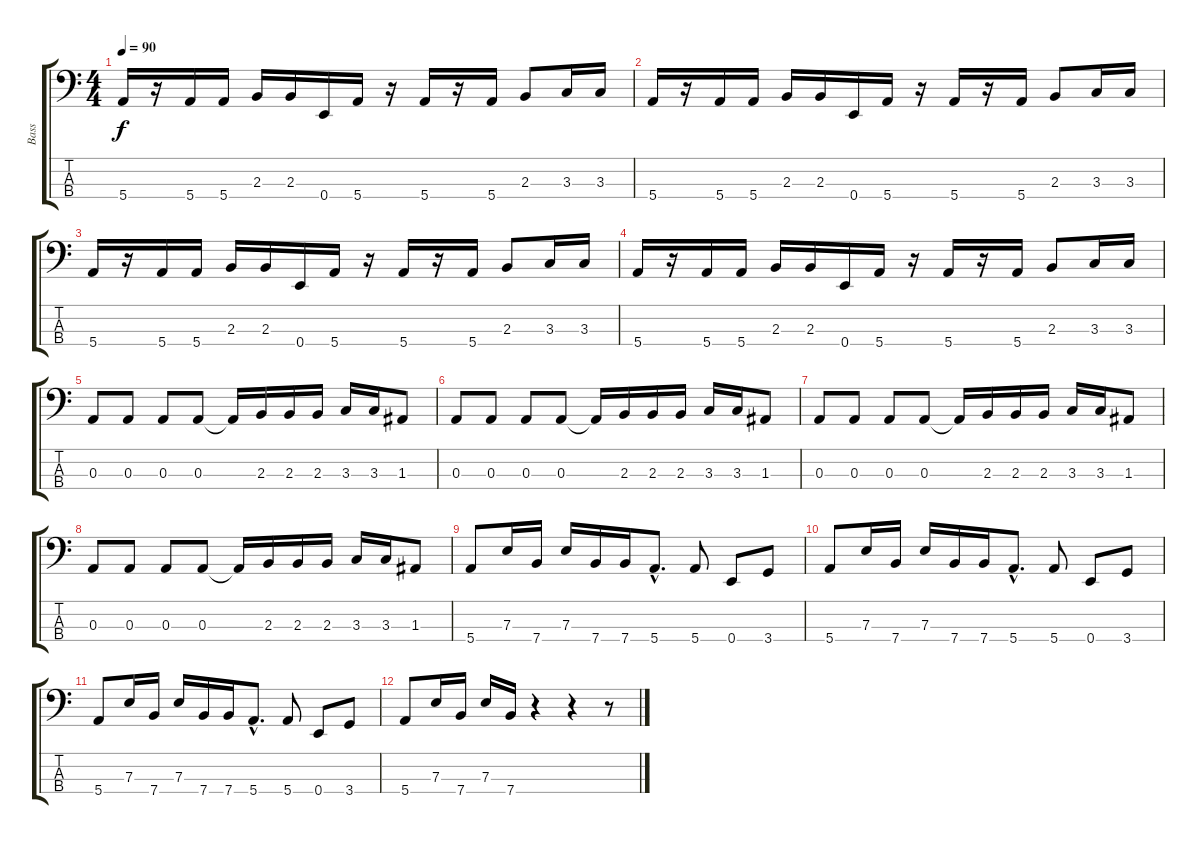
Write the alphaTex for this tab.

\track ("Bass" "Bass") {instrument electricbassfinger}
\staff {score tabs}
\tuning (G2 D2 A1 E1) {hide}
\ts (4 4)
\tempo 90
\clef f4
\ks c
5.4.16{dy f} r.16 5.4.16 5.4.16 2.3.16 2.3.16 0.4.16 5.4.16 r.16 5.4.16 r.16 5.4.16 2.3.8 3.3.16 3.3.16 |
5.4.16 r.16 5.4.16 5.4.16 2.3.16 2.3.16 0.4.16 5.4.16 r.16 5.4.16 r.16 5.4.16 2.3.8 3.3.16 3.3.16 |
5.4.16 r.16 5.4.16 5.4.16 2.3.16 2.3.16 0.4.16 5.4.16 r.16 5.4.16 r.16 5.4.16 2.3.8 3.3.16 3.3.16 |
5.4.16 r.16 5.4.16 5.4.16 2.3.16 2.3.16 0.4.16 5.4.16 r.16 5.4.16 r.16 5.4.16 2.3.8 3.3.16 3.3.16 |
0.3.8 0.3.8 0.3.8 0.3.8 0.3{t}.16 2.3.16 2.3.16 2.3.16 3.3.16 3.3.16 1.3.8 |
0.3.8 0.3.8 0.3.8 0.3.8 0.3{t}.16 2.3.16 2.3.16 2.3.16 3.3.16 3.3.16 1.3.8 |
0.3.8 0.3.8 0.3.8 0.3.8 0.3{t}.16 2.3.16 2.3.16 2.3.16 3.3.16 3.3.16 1.3.8 |
0.3.8 0.3.8 0.3.8 0.3.8 0.3{t}.16 2.3.16 2.3.16 2.3.16 3.3.16 3.3.16 1.3.8 |
5.4.8 7.3.16 7.4.16 7.3.16 7.4.16 7.4.16 5.4{hac}.8{d} 5.4.8 0.4.8 3.4.8 |
5.4.8 7.3.16 7.4.16 7.3.16 7.4.16 7.4.16 5.4{hac}.8{d} 5.4.8 0.4.8 3.4.8 |
5.4.8 7.3.16 7.4.16 7.3.16 7.4.16 7.4.16 5.4{hac}.8{d} 5.4.8 0.4.8 3.4.8 |
5.4.8 7.3.16 7.4.16 7.3.16 7.4.16 r.4 r.4 r.8
